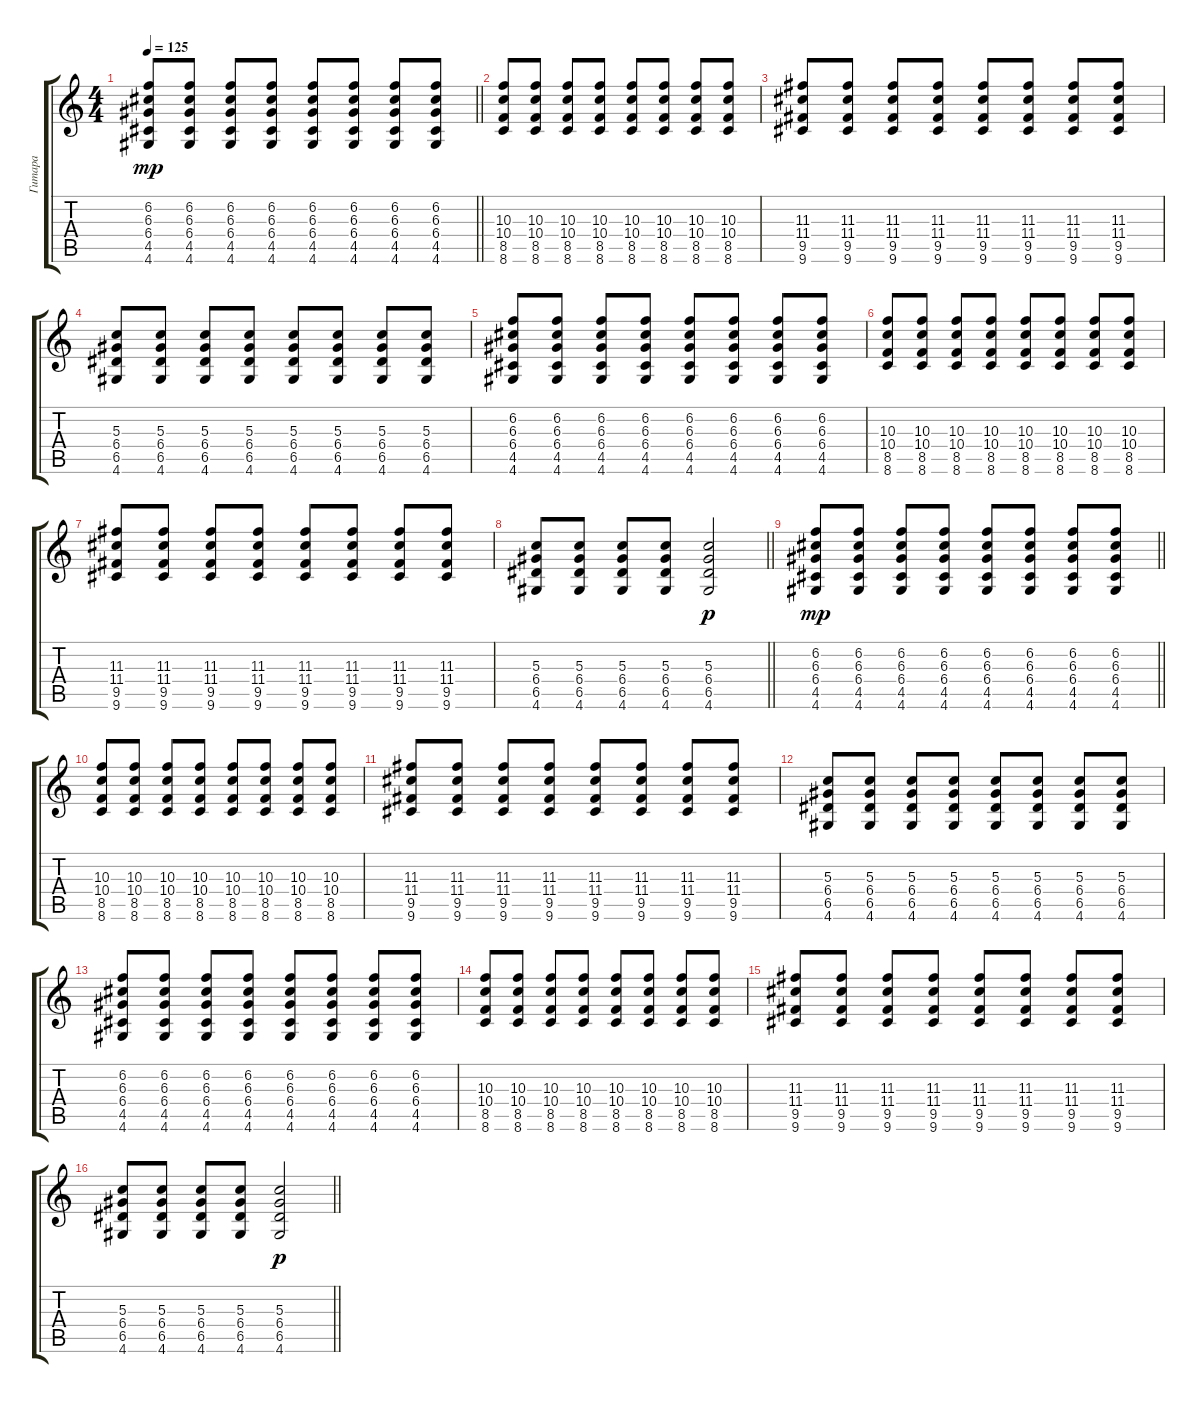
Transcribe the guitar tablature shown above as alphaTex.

\track ("Гитара" "Гитара") {instrument distortionguitar}
\staff {score tabs}
\tuning (E4 B3 G3 D3 A2 E2) {hide}
\ts (4 4)
\tempo 125
\clef g2
\barLineRight lightlight
\ks c
(6.2 6.3 6.4 4.5 4.6).8{dy mp} (6.2 6.3 6.4 4.5 4.6).8 (6.2 6.3 6.4 4.5 4.6).8 (6.2 6.3 6.4 4.5 4.6).8 (6.2 6.3 6.4 4.5 4.6).8 (6.2 6.3 6.4 4.5 4.6).8 (6.2 6.3 6.4 4.5 4.6).8 (6.2 6.3 6.4 4.5 4.6).8 |
(10.3 10.4 8.5 8.6).8 (10.3 10.4 8.5 8.6).8 (10.3 10.4 8.5 8.6).8 (10.3 10.4 8.5 8.6).8 (10.3 10.4 8.5 8.6).8 (10.3 10.4 8.5 8.6).8 (10.3 10.4 8.5 8.6).8 (10.3 10.4 8.5 8.6).8 |
(11.3 11.4 9.5 9.6).8 (11.3 11.4 9.5 9.6).8 (11.3 11.4 9.5 9.6).8 (11.3 11.4 9.5 9.6).8 (11.3 11.4 9.5 9.6).8 (11.3 11.4 9.5 9.6).8 (11.3 11.4 9.5 9.6).8 (11.3 11.4 9.5 9.6).8 |
(5.3 6.4 6.5 4.6).8 (5.3 6.4 6.5 4.6).8 (5.3 6.4 6.5 4.6).8 (5.3 6.4 6.5 4.6).8 (5.3 6.4 6.5 4.6).8 (5.3 6.4 6.5 4.6).8 (5.3 6.4 6.5 4.6).8 (5.3 6.4 6.5 4.6).8 |
(6.2 6.3 6.4 4.5 4.6).8 (6.2 6.3 6.4 4.5 4.6).8 (6.2 6.3 6.4 4.5 4.6).8 (6.2 6.3 6.4 4.5 4.6).8 (6.2 6.3 6.4 4.5 4.6).8 (6.2 6.3 6.4 4.5 4.6).8 (6.2 6.3 6.4 4.5 4.6).8 (6.2 6.3 6.4 4.5 4.6).8 |
(10.3 10.4 8.5 8.6).8 (10.3 10.4 8.5 8.6).8 (10.3 10.4 8.5 8.6).8 (10.3 10.4 8.5 8.6).8 (10.3 10.4 8.5 8.6).8 (10.3 10.4 8.5 8.6).8 (10.3 10.4 8.5 8.6).8 (10.3 10.4 8.5 8.6).8 |
(11.3 11.4 9.5 9.6).8 (11.3 11.4 9.5 9.6).8 (11.3 11.4 9.5 9.6).8 (11.3 11.4 9.5 9.6).8 (11.3 11.4 9.5 9.6).8 (11.3 11.4 9.5 9.6).8 (11.3 11.4 9.5 9.6).8 (11.3 11.4 9.5 9.6).8 |
\barLineRight lightlight
(5.3 6.4 6.5 4.6).8 (5.3 6.4 6.5 4.6).8 (5.3 6.4 6.5 4.6).8 (5.3 6.4 6.5 4.6).8 (5.3 6.4 6.5 4.6).2{dy p} |
\barLineRight lightlight
(6.2 6.3 6.4 4.5 4.6).8{dy mp} (6.2 6.3 6.4 4.5 4.6).8 (6.2 6.3 6.4 4.5 4.6).8 (6.2 6.3 6.4 4.5 4.6).8 (6.2 6.3 6.4 4.5 4.6).8 (6.2 6.3 6.4 4.5 4.6).8 (6.2 6.3 6.4 4.5 4.6).8 (6.2 6.3 6.4 4.5 4.6).8 |
(10.3 10.4 8.5 8.6).8 (10.3 10.4 8.5 8.6).8 (10.3 10.4 8.5 8.6).8 (10.3 10.4 8.5 8.6).8 (10.3 10.4 8.5 8.6).8 (10.3 10.4 8.5 8.6).8 (10.3 10.4 8.5 8.6).8 (10.3 10.4 8.5 8.6).8 |
(11.3 11.4 9.5 9.6).8 (11.3 11.4 9.5 9.6).8 (11.3 11.4 9.5 9.6).8 (11.3 11.4 9.5 9.6).8 (11.3 11.4 9.5 9.6).8 (11.3 11.4 9.5 9.6).8 (11.3 11.4 9.5 9.6).8 (11.3 11.4 9.5 9.6).8 |
(5.3 6.4 6.5 4.6).8 (5.3 6.4 6.5 4.6).8 (5.3 6.4 6.5 4.6).8 (5.3 6.4 6.5 4.6).8 (5.3 6.4 6.5 4.6).8 (5.3 6.4 6.5 4.6).8 (5.3 6.4 6.5 4.6).8 (5.3 6.4 6.5 4.6).8 |
(6.2 6.3 6.4 4.5 4.6).8 (6.2 6.3 6.4 4.5 4.6).8 (6.2 6.3 6.4 4.5 4.6).8 (6.2 6.3 6.4 4.5 4.6).8 (6.2 6.3 6.4 4.5 4.6).8 (6.2 6.3 6.4 4.5 4.6).8 (6.2 6.3 6.4 4.5 4.6).8 (6.2 6.3 6.4 4.5 4.6).8 |
(10.3 10.4 8.5 8.6).8 (10.3 10.4 8.5 8.6).8 (10.3 10.4 8.5 8.6).8 (10.3 10.4 8.5 8.6).8 (10.3 10.4 8.5 8.6).8 (10.3 10.4 8.5 8.6).8 (10.3 10.4 8.5 8.6).8 (10.3 10.4 8.5 8.6).8 |
(11.3 11.4 9.5 9.6).8 (11.3 11.4 9.5 9.6).8 (11.3 11.4 9.5 9.6).8 (11.3 11.4 9.5 9.6).8 (11.3 11.4 9.5 9.6).8 (11.3 11.4 9.5 9.6).8 (11.3 11.4 9.5 9.6).8 (11.3 11.4 9.5 9.6).8 |
\barLineRight lightlight
(5.3 6.4 6.5 4.6).8 (5.3 6.4 6.5 4.6).8 (5.3 6.4 6.5 4.6).8 (5.3 6.4 6.5 4.6).8 (5.3 6.4 6.5 4.6).2{dy p}
